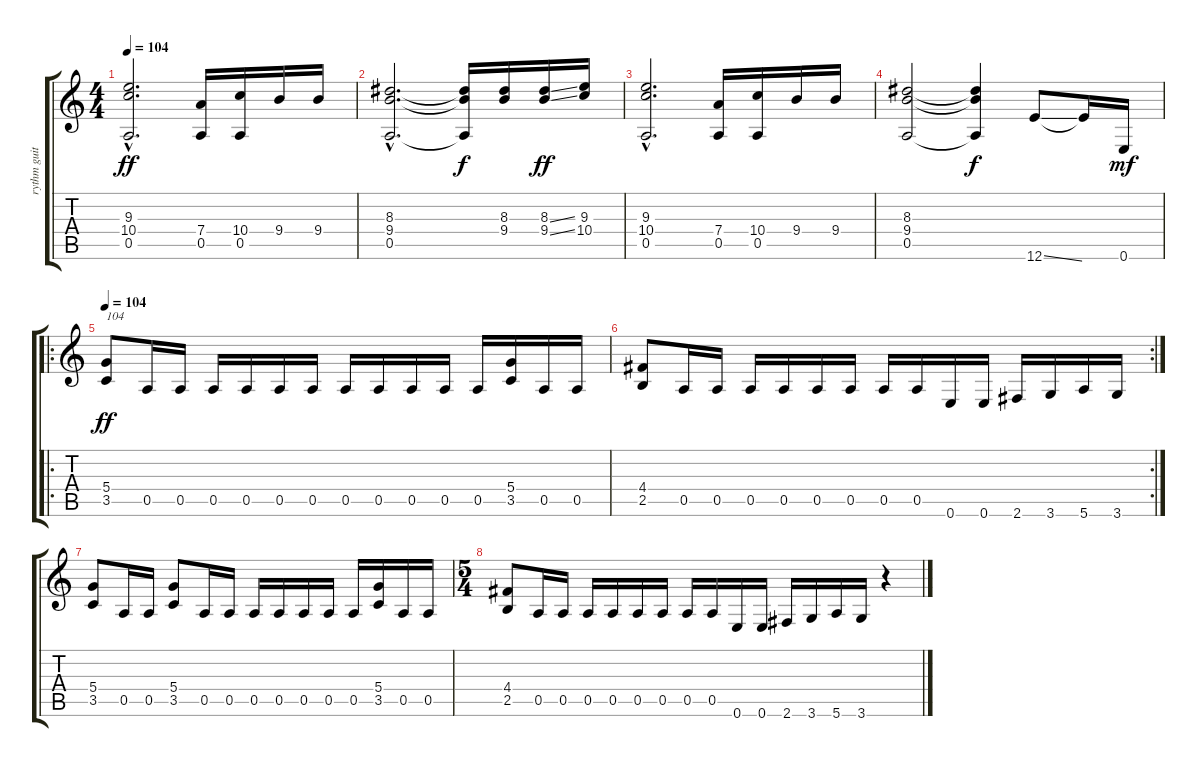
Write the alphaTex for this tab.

\track ("rythm guitar 2" "rythm guit") {instrument overdrivenguitar}
\staff {score tabs}
\tuning (E4 B3 G3 D3 A2 E2) {hide}
\ts (4 4)
\tempo 104
\clef g2
\ks c
(9.3{hac} 10.4{hac} 0.5{hac}).2{d dy ff} (7.4 0.5).16 (10.4 0.5).16 9.4.16 9.4.16 |
(8.3{hac} 9.4{hac} 0.5{hac}).2{d} (8.3{t} 9.4{t} 0.5{t}).16{dy f} (8.3 9.4).16 (8.3{ss} 9.4{ss}).16{dy ff} (9.3 10.4).16 |
(9.3{hac} 10.4{hac} 0.5{hac}).2{d} (7.4 0.5).16 (10.4 0.5).16 9.4.16 9.4.16 |
(8.3 9.4 0.5).2 (8.3{t} 9.4{t} 0.5{t}).4{dy f} 12.6{ss}.8 12.6{t}.16 0.6.16{dy mf} |
\ro
\tempo 104
(5.4 3.5).8{txt "104" dy ff} 0.5.16 0.5.16 0.5.16 0.5.16 0.5.16 0.5.16 0.5.16 0.5.16 0.5.16 0.5.16 0.5.16 (5.4 3.5).16 0.5.16 0.5.16 |
\rc 2
(4.4 2.5).8 0.5.16 0.5.16 0.5.16 0.5.16 0.5.16 0.5.16 0.5.16 0.5.16 0.6.16 0.6.16 2.6.16 3.6.16 5.6.16 3.6.16 |
(5.4 3.5).8 0.5.16 0.5.16 (5.4 3.5).8 0.5.16 0.5.16 0.5.16 0.5.16 0.5.16 0.5.16 0.5.16 (5.4 3.5).16 0.5.16 0.5.16 |
\ts (5 4)
(4.4 2.5).8 0.5.16 0.5.16 0.5.16 0.5.16 0.5.16 0.5.16 0.5.16 0.5.16 0.6.16 0.6.16 2.6.16 3.6.16 5.6.16 3.6.16 r.4
